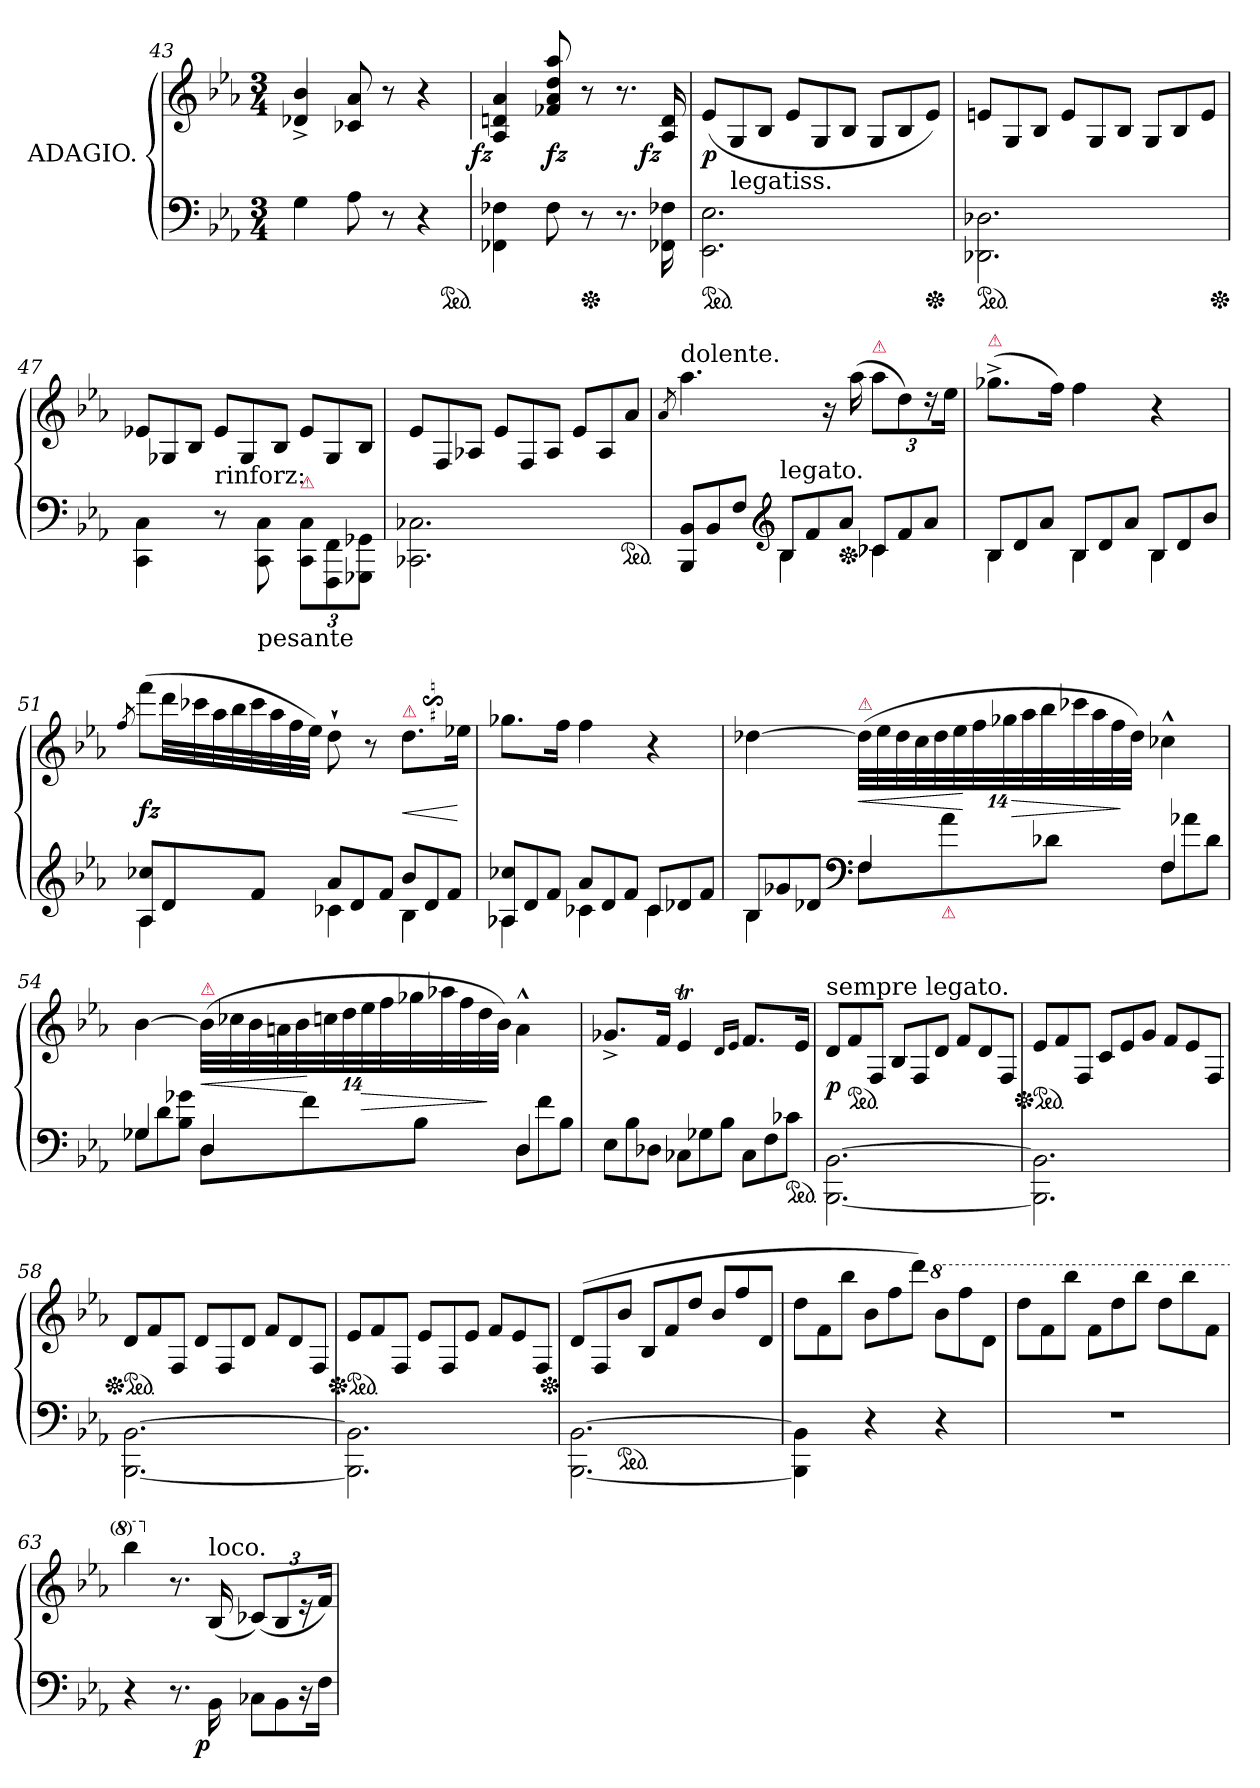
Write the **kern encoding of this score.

**kern	**kern	**dynam
*part1	*part1	*part1
*staff2	*staff1	*staff1/2
*I"ADAGIO.	*	*
*clefF4	*clefG2	*
*k[b-e-a-]	*k[b-e-a-]	*
*E-:	*E-:	*
*M3/4	*M3/4	*
=43	=43	=43
4G	4d-X^ 4b-^	.
8A-	8c-X 8a-	.
8r	8r	.
4r	4r	.
*ped	*	*
=44	=44	=44
!	!	!LO:DY:rj
4FF-X\ 4F-X\	4A-/ 4dn/ 4a-/	fz
8F-	8f-X/ 8a-/ 8dd/ 8aa-/	fz
*Xped	*	*
8r	8r	.
8.r	8.r	.
!	!	!LO:DY:rj
16FF-X\ 16F-X\	16A-/ 16d/	fz
=45	=45	=45
*	*Xtuplet	*
*ped	*	*
2.EE-\ 2.E-\	(>12e-L	p
!	!LO:TX:b:t=legatiss.	!
.	12G/	.
.	12B-/J	.
.	12e-L	.
.	12G/	.
.	12B-/J	.
.	12G/L	.
.	12B-/	.
*Xped	*	*
.	12e-J)	.
=46	=46	=46
*ped	*	*
2.DD-X\ 2.D-X\	12enL	.
.	12G/	.
.	12B-/J	.
.	12eL	.
.	12G/	.
.	12B-/J	.
.	12G/L	.
.	12B-/	.
.	12eJ	.
*Xped	*	*
=47	=47	=47
4CC\ 4C\	12e-XL	.
.	12G-X	.
.	12B-/J	.
!	!LO:TX:b:t=rinforz&colon;	!
8r	12e-L	.
.	12G-/	.
!LO:TX:b:t=pesante	!	!
8CC\ 8C\	.	.
.	12B-/J	.
!LO:TX:a:color=crimson:t=⚠	!	!
12CC\ 12C\L	12e-L	.
12FFF\ 12FF\	12G-/	.
12GGG-X\ 12GG-X\J	12B-/J	.
=48	=48	=48
2.CC-X\ 2.C-X\	12e-L	.
.	12F/	.
.	12A-XJ	.
.	12e-L	.
.	12F/	.
.	12A-/J	.
.	12e-L	.
.	12A-/	.
.	12a-J	.
*ped	*	*
=49	=49	=49
.	8qa-/	.
*Xtuplet	*	*
*^	*	*
!	!	!LO:TX:a:t=dolente.	!
12BBB- 12BB-L	4rDDDyy	4.aa-	.
12BB-	.	.	.
12FJ	.	.	.
*clefG2	*	*	*
!LO:TX:a:t=legato.	!	!	!
12B-L	4B-	.	.
12f	.	.	.
.	.	16r	.
*Xped	*	*	*
12a-J	.	.	.
.	.	(16aa-	.
*	*	*tuplet	*
!	!	!LO:TX:a:color=crimson:t=⚠	!
12c-XL	4c-X	12aa-L	.
12f	.	12dd)	.
12a-J	.	24rdd	.
.	.	24ee-Jk	.
=50	=50	=50	=50
!	!	!LO:TX:a:color=crimson:t=⚠	!
12B-L	4B-	(8.gg-X^<L	.
12d	.	.	.
12a-J	.	.	.
.	.	16ffJk)	.
12B-L	4B-	4ff	.
12d	.	.	.
12a-J	.	.	.
12B-L	4B-	4r	.
12d	.	.	.
12b-J	.	.	.
=51	=51	=51	=51
.	.	8qff/	.
*	*	*Xtuplet	*
12A- 12cc-XL	4A-	(12fffL	fz
12d	.	48dddLL	.
.	.	48ccc-X	.
.	.	48aa-	.
.	.	48bb-	.
12fJ	.	48ccc-	.
.	.	48aa-	.
.	.	48ff	.
.	.	48ee-JJJ)	.
12a-L	4c-X	8dd`>	.
12d	.	.	.
.	.	8r	.
12fJ	.	.	.
!	!	!LO:TX:a:color=crimson:t=⚠	!
12b-L	4B-	8.dd$sSL	<
12d	.	.	.
12fJ	.	.	.
.	.	16ee-Jk	[
=52	=52	=52	=52
12A-X 12cc-XL	4A-X	8.gg-XL	.
12d	.	.	.
12fJ	.	.	.
.	.	16ffJk	.
12a-L	4c-X	4ff	.
12d	.	.	.
12fJ	.	.	.
12c-L	4c-	4r	.
12d-X	.	.	.
12fJ	.	.	.
=53	=53	=53	=53
12B-L	4B-	[4dd-X	.
12g-X	.	.	.
12d-XJ	.	.	.
*clefF4	*	*	*
*	*	*tuplet	*
!	!	!LO:TX:a:color=crimson:t=⚠	!
4F	12FL	(56dd-LLL]	<
.	.	56ee-	.
.	.	56dd-	.
.	.	56cc	.
.	.	56dd-	.
!	!LO:TX:b:color=crimson:t=⚠	!	!
.	12a-	.	.
.	.	56ee-	.
.	.	56ff	[
.	.	56gg-X	.
.	.	56aa-	>
.	.	56bb-	.
.	12d-XJ	.	.
.	.	56ccc-X	.
.	.	56aa-	.
.	.	56ff	.
.	.	56dd-JJJ)	]
4F	12FL	4cc-X^^>	.
.	12a-X	.	.
.	12d-J	.	.
=54	=54	=54	=54
4G-X	12G-XL	[4b-	.
.	12d	.	.
.	12B- 12g-XJ	.	.
!	!	!LO:TX:a:color=crimson:t=⚠	!
4D	12DL	(56b-LLL]	<
.	.	56cc-X	.
.	.	56b-	.
.	.	56an	.
.	.	56b-	.
.	12f	.	.
.	.	56ccn	[
.	.	56dd	.
.	.	56ee-	>
.	.	56ff	.
.	.	56gg-X	.
.	12B-J	.	.
.	.	56aa-X	.
.	.	56ff	.
.	.	56dd	.
.	.	56b-JJJ)	]
4D	12DL	4a^^>\	.
.	12f	.	.
.	12B-J	.	.
*v	*v	*	*
=55	=55	=55
12E-L	8.g-X^<L	.
12B-	.	.
12D-XJ	.	.
.	16fJk	.
12C-XL	4e-T	.
12G-X	.	.
12B-J	.	.
.	16qqd/LL	.
.	16qqe-/JJ	.
12C-L	8.fL	.
12F	.	.
*ped	*	*
12c-XJ	.	.
.	16e-Jk	.
=56	=56	=56
*	*Xtuplet	*
!	!LO:TX:a:t=sempre legato.	!
[2.BBB-\ [2.BB-\	12dL	p
*	*ped	*
.	12f	.
.	12F/J	.
.	12B-L	.
.	12F/	.
.	12dJ	.
.	12fL	.
.	12d	.
.	12F/J	.
=57	=57	=57
*	*Xped	*
*	*ped	*
2.BBB-]\ 2.BB-]\	12e-L	.
.	12f	.
.	12F/J	.
.	12cL	.
.	12e-	.
.	12gJ	.
.	12fL	.
.	12e-	.
.	12F/J	.
=58	=58	=58
*	*Xped	*
*	*ped	*
[2.BBB-\ [2.BB-\	12dL	.
.	12f	.
.	12F/J	.
.	12dL	.
.	12F/	.
.	12dJ	.
.	12fL	.
.	12d	.
.	12F/J	.
=59	=59	=59
!	!LO:TX:a:color=crimson:t=⚠	!
*	*Xped	*
*	*ped	*
2.BBB-]\ 2.BB-]\	12e-L	.
.	12f	.
.	12F/J	.
.	12e-L	.
.	12F/	.
.	12e-J	.
.	12fL	.
.	12e-	.
.	12F/J	.
*	*Xped	*
=60	=60	=60
[2.BBB-\ [2.BB-\	(12dL	.
.	12F/	.
*ped	*	*
.	12b-J	.
.	12B-L	.
.	12f	.
.	12ddJ	.
.	12b-L	.
.	12ff	.
.	12dJ	.
=61	=61	=61
4BBB-]\ 4BB-]\	12ddL	.
.	12f	.
.	12bb-J	.
4r	12b-L	.
.	12ff	.
.	12dddJ)	.
*	*8va	*
4r	12bb-\L	.
.	12fff\	.
.	12dd\J	.
=62	=62	=62
2.rF	12dddL	.
.	12ff	.
.	12bbb-J	.
.	12ffL	.
.	12ddd	.
.	12bbb-J	.
.	12dddL	.
.	12bbb-	.
.	12ffJ	.
=63	=63	=63
4r	4bbb-	.
*	*X8va	*
8.r	8.r	.
!	!LO:TX:a:t=loco.	!
!	!	!LO:DY:b=2:rj
16BB-\	(<16B-/	p
*	*tuplet	*
12C-X\L	(>12c-XL)	.
12BB-\	12B-/	.
24r	24re	.
24F\Jk	24f/Jk)	.
=	=	=
*-	*-	*-
